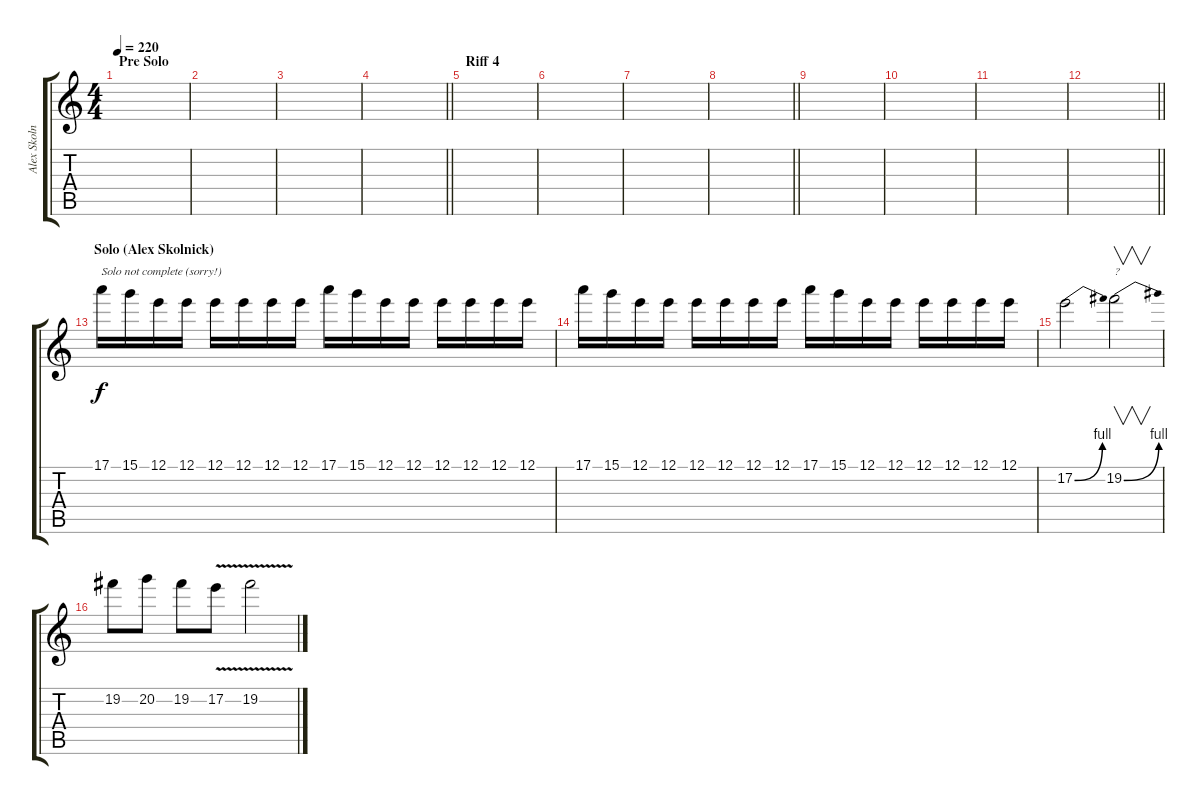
\track ("Alex Skolnick Solo" "Alex Skoln") {instrument distortionguitar}
\staff {score tabs}
\tuning (E4 B3 G3 D3 A2 E2) {hide}
\ts (4 4)
\section ("" "Pre Solo")
\tempo 220
\clef g2
\ks c
|
|
|
\barLineRight lightlight
|
\section ("" "Riff 4")
|
|
|
\barLineRight lightlight
|
|
|
|
\barLineRight lightlight
|
\section ("" "Solo (Alex Skolnick)")
17.1.16{txt "Solo not complete (sorry!)"} 15.1.16 12.1.16 12.1.16 12.1.16 12.1.16 12.1.16 12.1.16 17.1.16 15.1.16 12.1.16 12.1.16 12.1.16 12.1.16 12.1.16 12.1.16 |
17.1.16 15.1.16 12.1.16 12.1.16 12.1.16 12.1.16 12.1.16 12.1.16 17.1.16 15.1.16 12.1.16 12.1.16 12.1.16 12.1.16 12.1.16 12.1.16 |
17.2{be (bend 0 0 60 4)}.2 19.2{be (bend 0 0 60 4)}.2{v txt "?"} |
19.2.8 20.2.8 19.2.8 17.2{v}.8 19.2{v}.2
